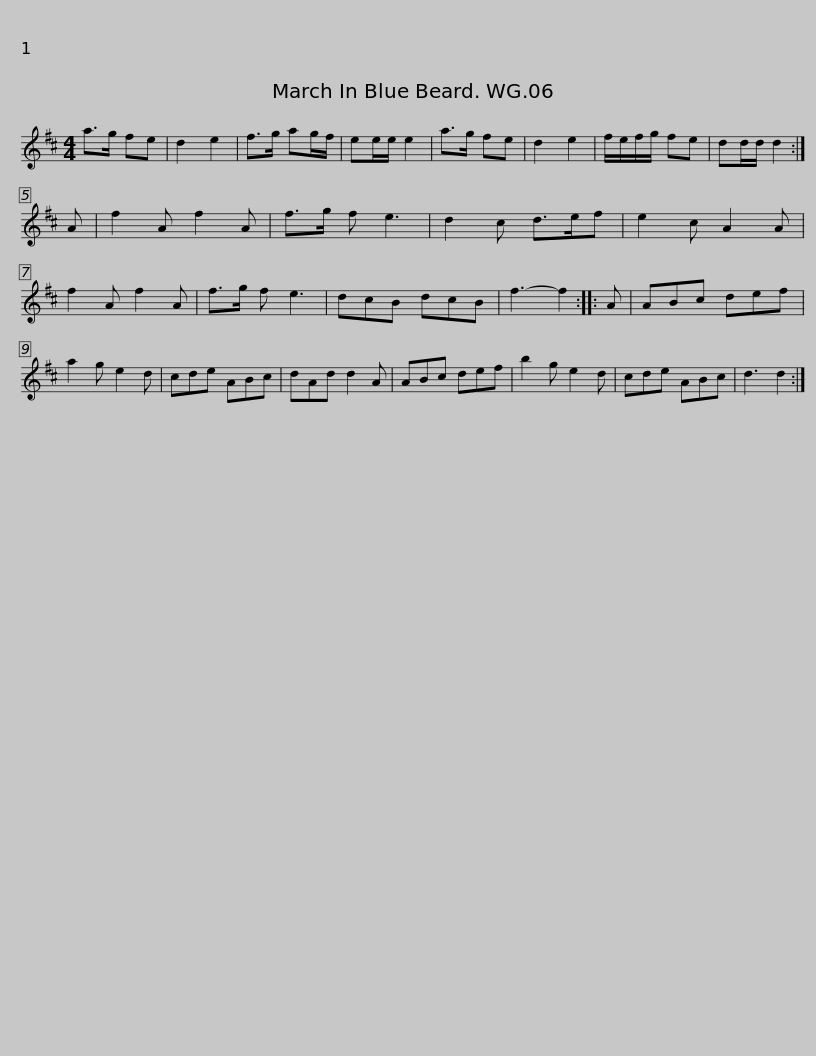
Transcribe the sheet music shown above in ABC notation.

X:1
L:1/8
M:4/4
I:linebreak $
K:D
V:1 treble
V:1
 a>g fe | d2 e2 | f>g ag/f/ | ee/e/ e2 | a>g fe | %5
 d2 e2 | f/e/f/g/ fe | dd/d/ d2 :| A | f2 A f2 A |$ %10
 f>g f e3 | d2 c d>ef | e2 c A2 A | f2 A f2 A | f>g f e3 | %15
 dcB dcB | f3- f2 :: A | ABc def |$ a2 g e2 d | %20
 cde ABc | dAd d2 A | ABc def | b2 g e2 d | cde ABc | %25
 d3 d2 :| %26
